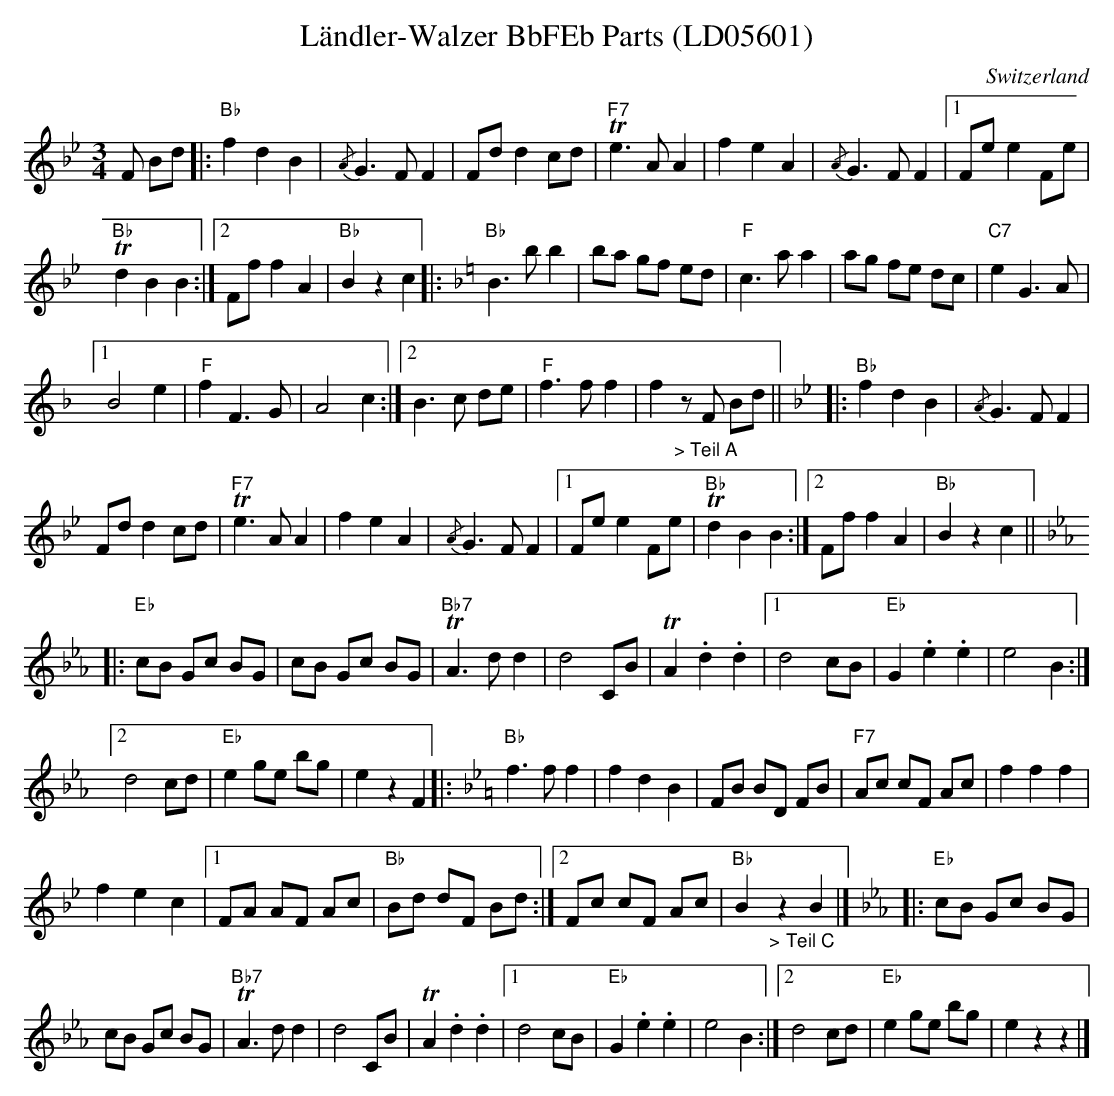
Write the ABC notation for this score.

X:1
T: Ländler-Walzer BbFEb Parts (LD05601)
O:Switzerland
M:3/4
L:1/8
K:Bb major
F Bd |: "Bb"f2d2B2 | {/A}G3FF2 | Fd d2 cd |"F7"Te3AA2 | f2e2A2 | {/A}G3FF2 |1 Fe e2 Fe |
 "Bb"Td2B2B2 :|2 \
Ff f2A2 | "Bb"B2z2c2 |: [K:F] "Bb"B3bb2 | ba gf ed | "F"c3aa2 | ag fe dc | "C7"e2G3A |1
B4e2 | "F"f2F3G | A4c2 :|2 B3c de | "F"f3ff2 | f2"_> Teil A"zF Bd || [K:Bb] \
|: "Bb"f2d2B2 | {/A}G3FF2 |
 Fd d2 cd |"F7"Te3AA2 | f2e2A2 | {/A}G3FF2 |1 Fe e2 Fe | "Bb"Td2B2B2 :|2 \
Ff f2A2 | "Bb"B2z2c2 ||
 [K:Eb] |: "Eb"cB Gc BG | cB Gc BG | \
"Bb7"TA3 dd2 | d4 CB | TA2.d2.d2 |1 d4 cB | "Eb"G2.e2.e2 | e4B2 :|2
 d4 cd | "Eb"e2 ge bg | e2z2F2 |: [K:Bb] "Bb"f3ff2 | \
f2d2B2 | FB BD FB | "F7"Ac cF Ac | f2f2f2 |
 f2e2c2 |1 FA AF Ac | "Bb"Bd dF Bd :|2 Fc cF Ac | "Bb"B2"_> Teil C"z2B2 |] [K:Eb]\
|: "Eb"cB Gc BG |
 cB Gc BG | "Bb7"TA3 dd2 | d4 CB | TA2.d2.d2 |1 d4 cB | "Eb"G2.e2.e2 | e4B2 :|2 d4 cd | "Eb"e2 ge bg | e2z2z2 |]
